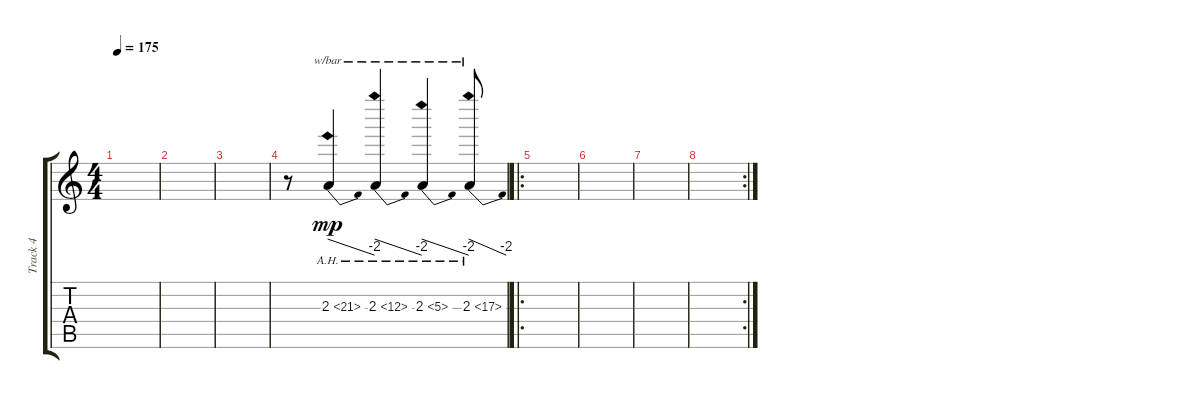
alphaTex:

\track ("Track 4" "Track 4") {instrument overdrivenguitar}
\staff {score tabs}
\tuning (E4 B3 G3 D3 A2 E2) {hide}
\ts (4 4)
\tempo 175
\clef g2
\ks c
|
|
|
r.8 2.3{ah 19}.4{tbe (dive default 0 0 60 -8) dy mp} 2.3{ah 10}.4{tbe (dive default 0 0 60 -8)} 2.3{ah 3}.4{tbe (dive default 0 0 60 -8)} 2.3{ah 15}.8{tbe (dive default 0 0 60 -8)} |
\ro
|
|
|
\rc 2
